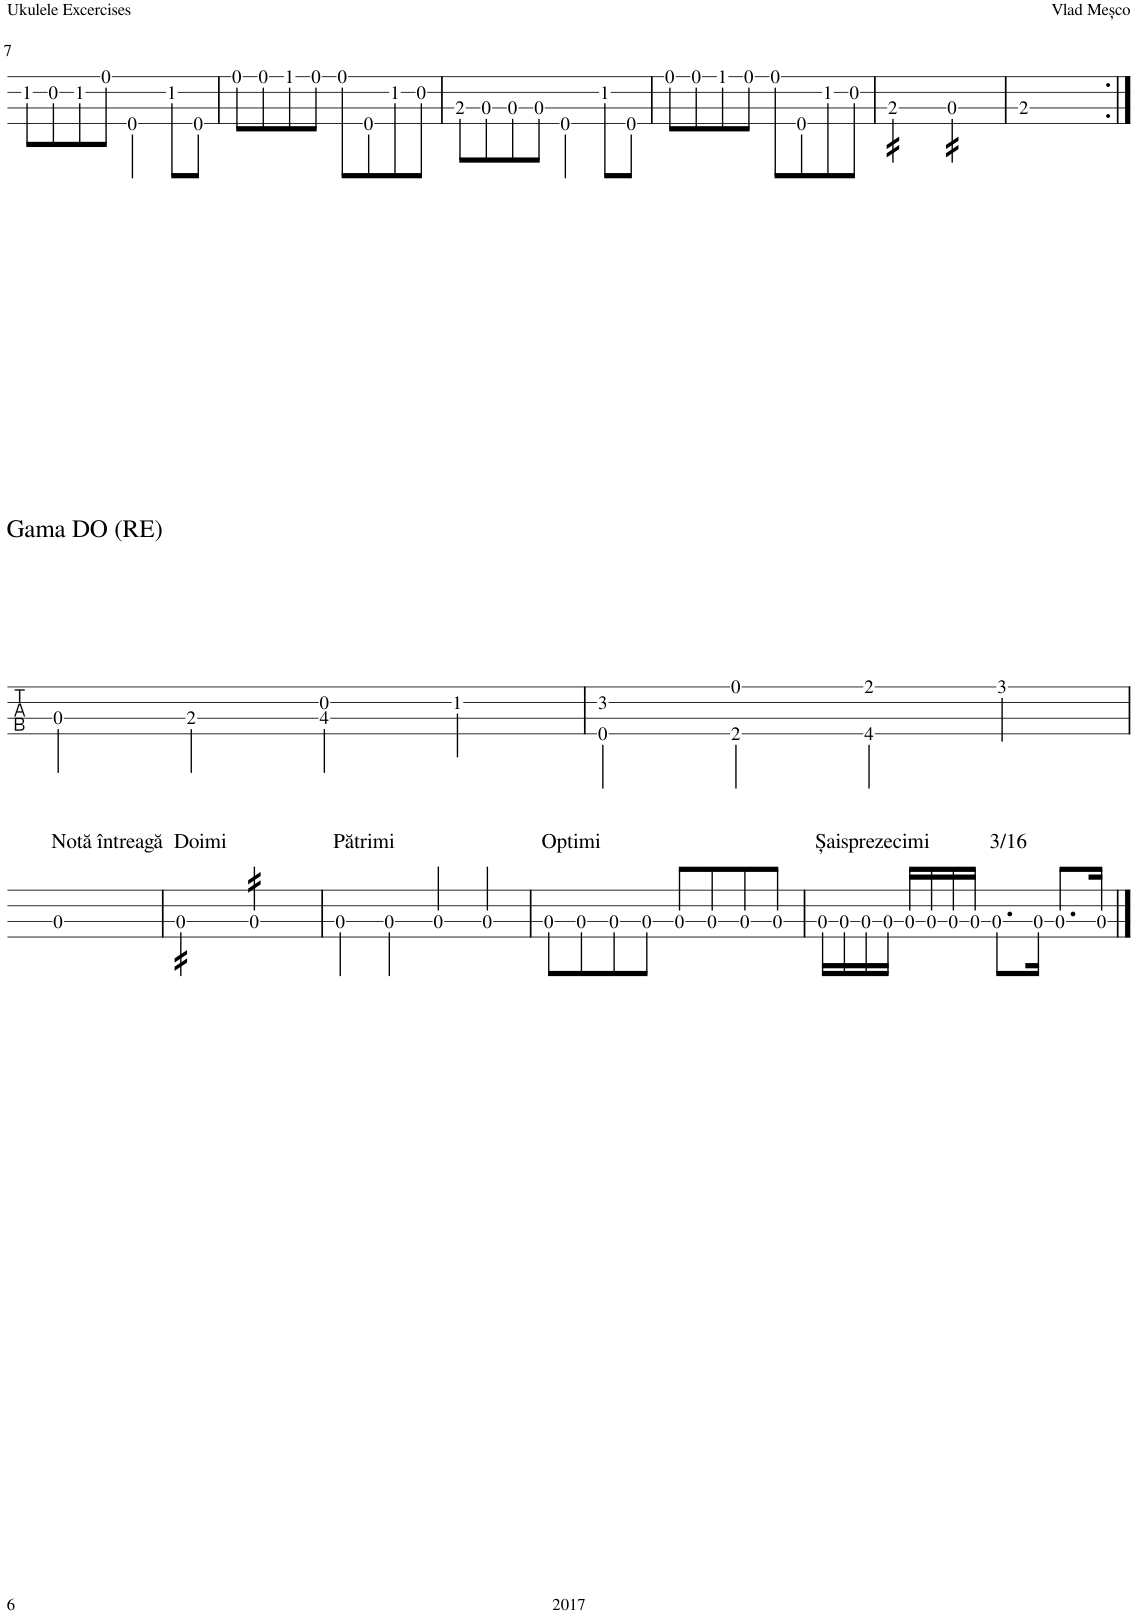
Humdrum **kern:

**kern
*part1
*staff1
*I"Lute
*I'Lt.
!!LO:PB:g=z
*
*k[]
*M4/4
=7
8e-\L
8d\
8e-\
8g\J
4F\
8e-\L
8F\J
=8
8g\L
8g\
8g#\
8g\J
8g\L
8F\
8e-\
8d\J
=9
8B\L
8A\
8A\
8A\J
4F\
8e-\L
8F\J
=10
8g\L
8g\
8g#\
8g\J
8g\L
8F\
8e-\
8d\J
=11
2B\
2A\
=12
1B
!!LO:LB:g=z
=1:|!
*stria4
*M4/4
!LO:TX:a:t=Gama DO (RE)
4A\
4B\
4c#\ 4d\
4e-\
=2
4F\ 4f\
4G\ 4g\
4A\ 4a\
4b-\
!!LO:LB:g=z
=1
*stria4
!LO:TX:a:t=Notă întreagă
1A
=2
!LO:TX:a:t=Doimi
2A\
2A/
=3
!LO:TX:a:t=Pătrimi
4A\
4A\
4A/
4A/
=4
!LO:TX:a:t=Optimi
8A\L
8A\
8A\
8A\J
8A/L
8A/
8A/
8A/J
=5
!LO:TX:a:t=Șaisprezecimi
16A\LL
16A\
16A\
16A\JJ
16A/LL
16A/
16A/
16A/JJ
!LO:TX:a:t=3/16
8.A\L
16A\Jk
8.A/L
16A/Jk
==
*-
